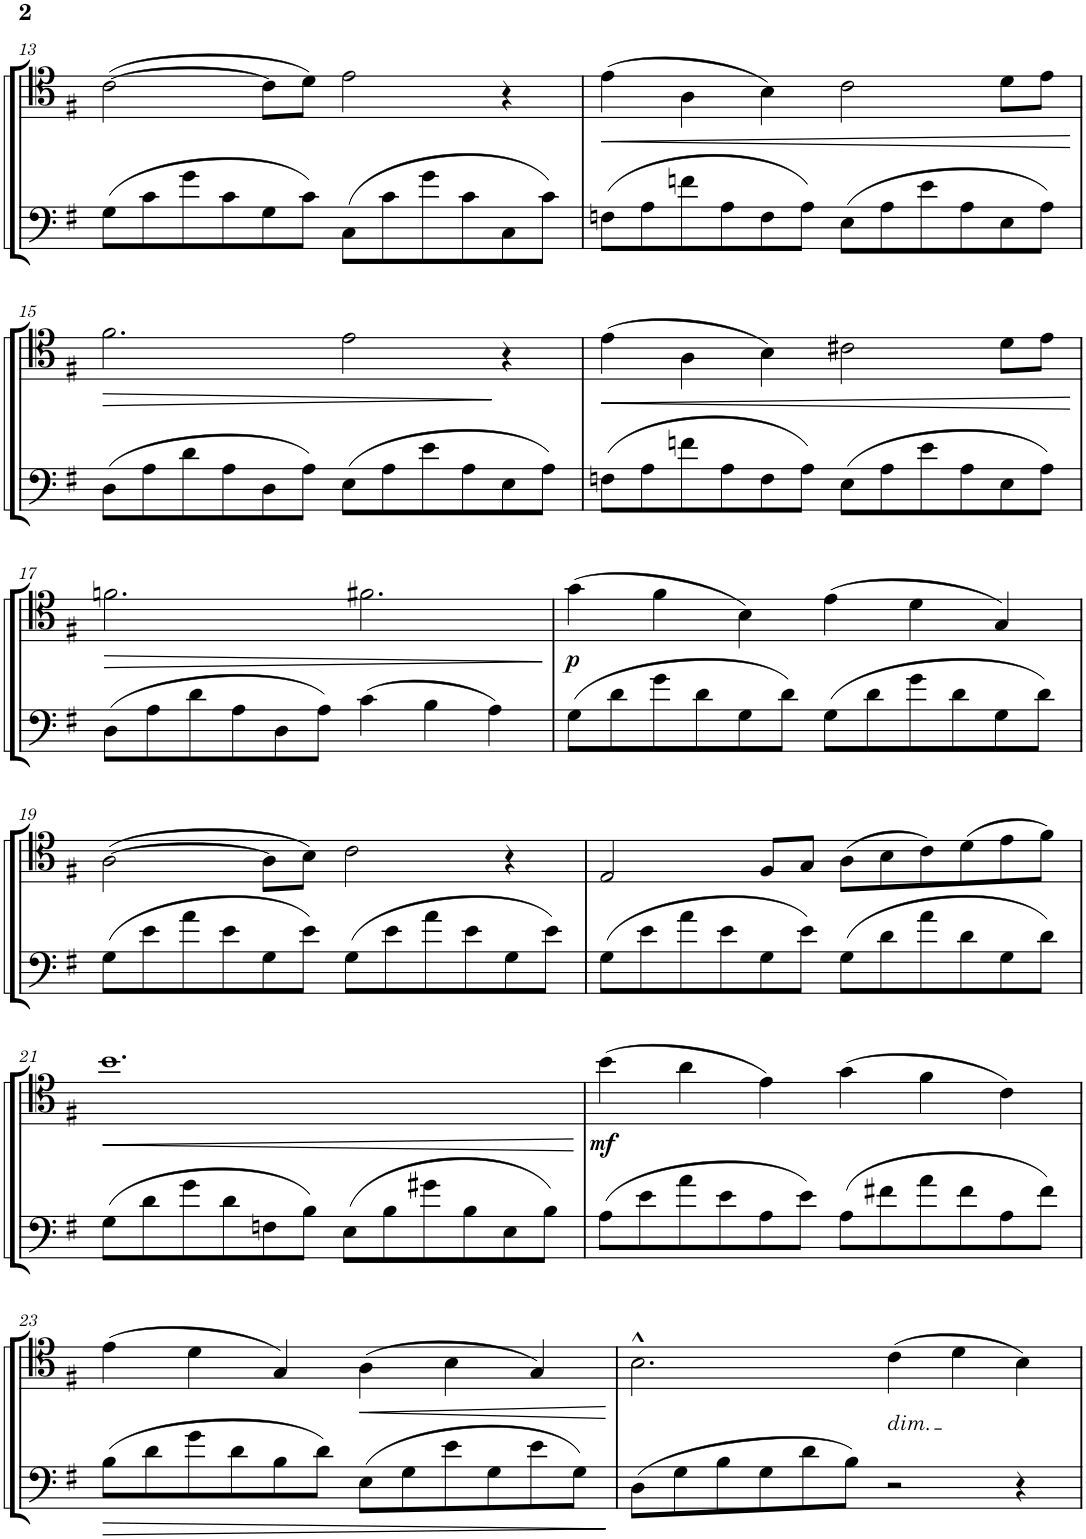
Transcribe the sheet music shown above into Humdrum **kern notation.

**kern	**dynam	**kern	**dynam
*part2	*part2	*part1	*part1
*staff2	*staff2	*staff1	*staff1
*I"Cello 2	*	*I"Cello 1	*
!!LO:PB:g=z
*clefF4	*	*clefC4	*
*k[f#]	*	*k[f#]	*
*M6/4	*	*M6/4	*
=13	=13	=13	=13
(8G\L	.	([2c\	.
8c\	.	.	.
8g\	.	.	.
8c\	.	.	.
8G\	.	8c\L]	.
8c\J)	.	8d\J)	.
(8C\L	.	2e\	.
8c\	.	.	.
8g\	.	.	.
8c\	.	.	.
8C\	.	4r	.
8c\J)	.	.	.
=14	=14	=14	=14
!	!	!	!LO:HP:b
(8Fn\L	.	(4e\	<
8A\	.	.	.
8fn\	.	4A\	.
8A\	.	.	.
8F\	.	4B\)	.
8A\J)	.	.	.
(8E\L	.	2c\	.
8A\	.	.	.
8e\	.	.	.
8A\	.	.	.
8E\	.	8d\L	.
8A\J)	.	8e\J	.
.	.	.	[
!!LO:LB:g=z
=15	=15	=15	=15
!	!	!	!LO:HP:b
(8D\L	.	2.f#\	>
8A\	.	.	.
8d\	.	.	.
8A\	.	.	.
8D\	.	.	.
8A\J)	.	.	.
(8E\L	.	2e\	.
8A\	.	.	.
8e\	.	.	.
8A\	.	.	.
8E\	.	4r	]
8A\J)	.	.	.
=16	=16	=16	=16
!	!	!	!LO:HP:b
(8Fn\L	.	(4e\	<
8A\	.	.	.
8fn\	.	4A\	.
8A\	.	.	.
8F\	.	4B\)	.
8A\J)	.	.	.
(8E\L	.	2c#X\	.
8A\	.	.	.
8e\	.	.	.
8A\	.	.	.
8E\	.	8d\L	.
8A\J)	.	8e\J	.
.	.	.	[
!!LO:LB:g=z
=17	=17	=17	=17
!	!	!	!LO:HP:b
(8D\L	.	2.fn\	>
8A\	.	.	.
8d\	.	.	.
8A\	.	.	.
8D\	.	.	.
8A\J)	.	.	.
(4c\	.	2.f#X\	.
4B\	.	.	.
4A\)	.	.	.
.	.	.	]
=18	=18	=18	=18
!	!	!	!LO:DY:b
(8G\L	.	(4g\	p
8d\	.	.	.
8g\	.	4f#\	.
8d\	.	.	.
8G\	.	4B\)	.
8d\J)	.	.	.
(8G\L	.	(4e\	.
8d\	.	.	.
8g\	.	4d\	.
8d\	.	.	.
8G\	.	4G/)	.
8d\J)	.	.	.
!!LO:LB:g=z
=19	=19	=19	=19
(8G\L	.	([2A\	.
8e\	.	.	.
8a\	.	.	.
8e\	.	.	.
8G\	.	8A\L]	.
8e\J)	.	8B\J)	.
(8G\L	.	2c\	.
8e\	.	.	.
8a\	.	.	.
8e\	.	.	.
8G\	.	4r	.
8e\J)	.	.	.
=20	=20	=20	=20
(8G\L	.	2E/	.
8e\	.	.	.
8a\	.	.	.
8e\	.	.	.
8G\	.	8F#/L	.
8e\J)	.	8G/J	.
(8G\L	.	(8A\L	.
8d\	.	8B\	.
8a\	.	8c\)	.
8d\	.	(8d\	.
8G\	.	8e\	.
8d\J)	.	8f#\J)	.
!!LO:LB:g=z
=21	=21	=21	=21
!	!	!	!LO:HP:b
(8G\L	.	1.b	<
8d\	.	.	.
8g\	.	.	.
8d\	.	.	.
8Fn\	.	.	.
8B\J)	.	.	.
(8E\L	.	.	.
8B\	.	.	.
8g#X\	.	.	.
8B\	.	.	.
8E\	.	.	.
8B\J)	.	.	.
.	.	.	[
=22	=22	=22	=22
!	!	!	!LO:DY:b
(8A\L	.	(4b\	mf
8e\	.	.	.
8a\	.	4a\	.
8e\	.	.	.
8A\	.	4e\)	.
8e\J)	.	.	.
(8A\L	.	(4g\	.
8f#X\	.	.	.
8a\	.	4f#\	.
8f#\	.	.	.
8A\	.	4c\)	.
8f#\J)	.	.	.
!!LO:LB:g=z
=23	=23	=23	=23
!	!LO:HP:b	!	!
(8B\L	>	(4e\	.
8d\	.	.	.
8g\	.	4d\	.
8d\	.	.	.
8B\	.	4G/)	.
8d\J)	.	.	.
!	!	!	!LO:HP:b
(8E\L	.	(4A\	<
8G\	.	.	.
8e\	.	4B\	.
8G\	.	.	.
8e\	.	4G/)	.
8G\J)	.	.	.
.	]	.	[
=24	=24	=24	=24
(8D\L	.	2.B^^\	.
8G\	.	.	.
8B\	.	.	.
8G\	.	.	.
8d\	.	.	.
8B\J)	.	.	.
!	!	!LO:TX:b:i:t=dim.	!
2r	.	(4c\	.
.	.	4d\	.
4r	.	4B\)	.
=	=	=	=
*-	*-	*-	*-
